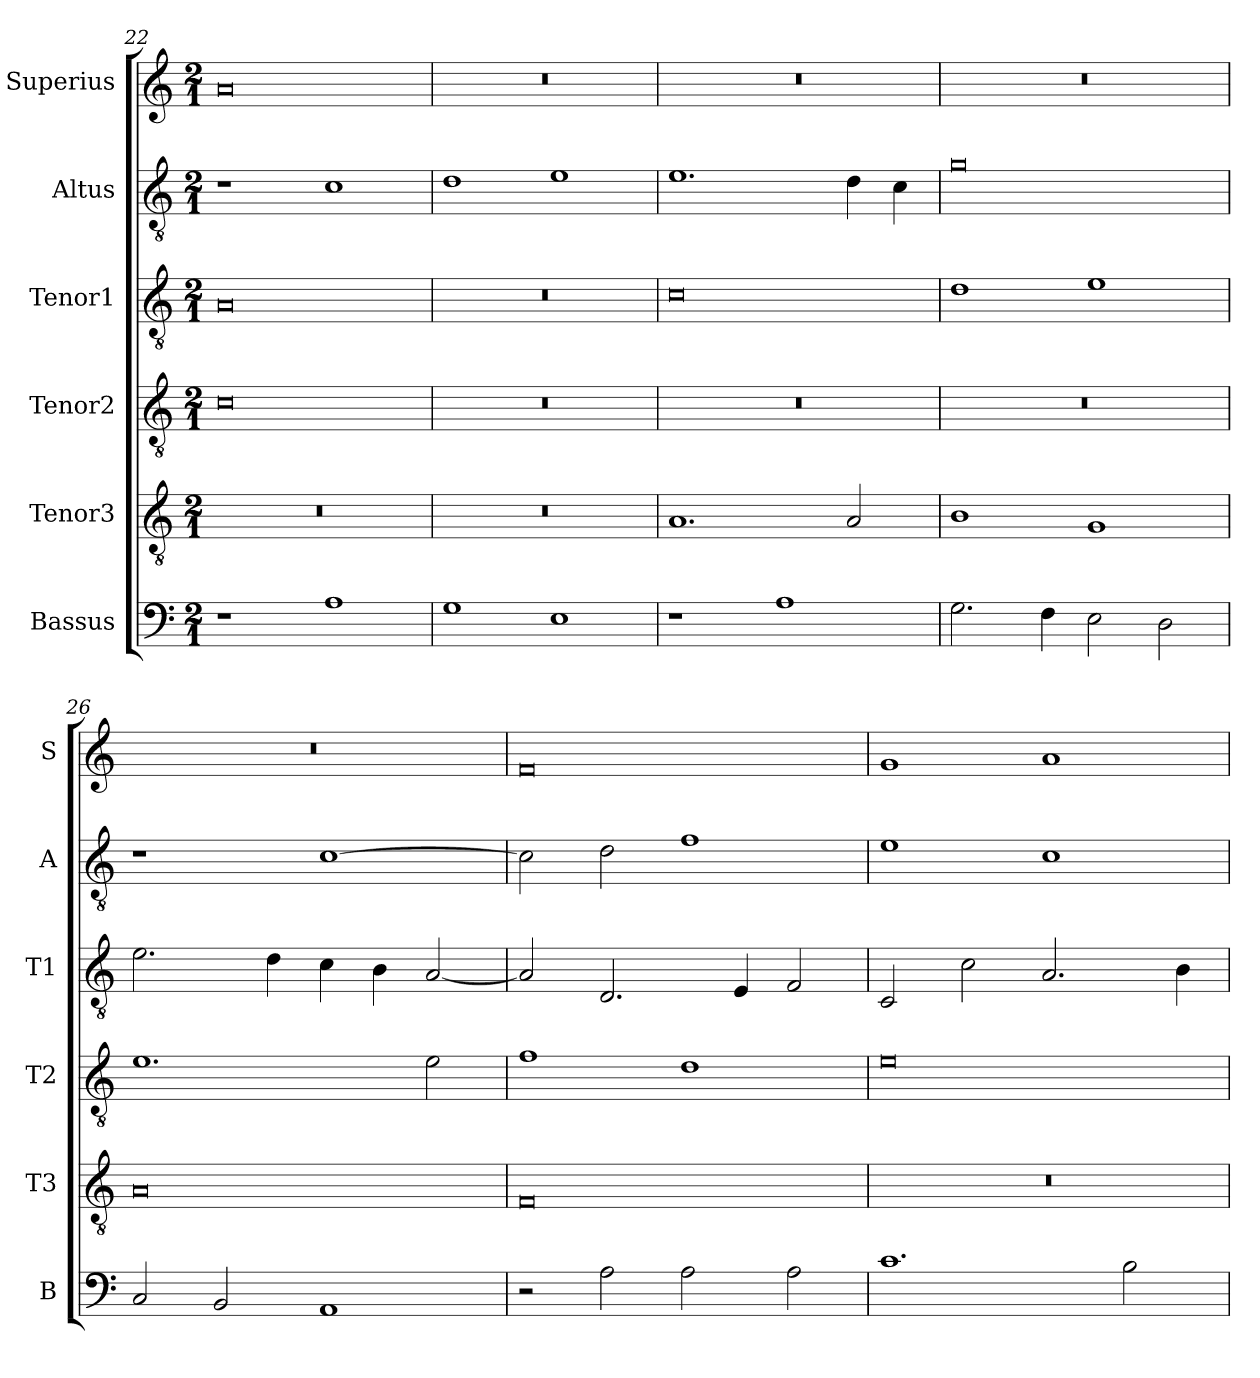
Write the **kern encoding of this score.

**kern	**kern	**kern	**kern	**kern	**kern
*part6	*part5	*part4	*part3	*part2	*part1
*staff6	*staff5	*staff4	*staff3	*staff2	*staff1
*I"Bassus	*I"Tenor3	*I"Tenor2	*I"Tenor1	*I"Altus	*I"Superius
*I'B	*I'T3	*I'T2	*I'T1	*I'A	*I'S
*clefF4	*clefGv2	*clefGv2	*clefGv2	*clefGv2	*clefG2
*k[]	*k[]	*k[]	*k[]	*k[]	*k[]
*M2/1	*M2/1	*M2/1	*M2/1	*M2/1	*M2/1
=22	=22	=22	=22	=22	=22
1r	0r	0c	0A	1r	0a
1A	.	.	.	1c	.
=23	=23	=23	=23	=23	=23
1G	0r	0r	0r	1d	0r
1E	.	.	.	1e	.
=24	=24	=24	=24	=24	=24
1r	1.A	0r	0c	1.e	0r
1A	.	.	.	.	.
.	2A/	.	.	4d\	.
.	.	.	.	4c\	.
=25	=25	=25	=25	=25	=25
2.G\	1B	0r	1d	0g	0r
4F\	.	.	.	.	.
2E\	1G	.	1e	.	.
2D\	.	.	.	.	.
=26	=26	=26	=26	=26	=26
2C/	0A	1.e	2.e\	1r	0r
2BB/	.	.	.	.	.
.	.	.	4d\	.	.
1AA	.	.	4c\	[1c	.
.	.	.	4B\	.	.
.	.	2e\	[2A/	.	.
=27	=27	=27	=27	=27	=27
2r	0F	1f	2A/]	2c\]	0f
2A\	.	.	2.D/	2d\	.
2A\	.	1d	.	1f	.
.	.	.	4E/	.	.
2A\	.	.	2F/	.	.
=28	=28	=28	=28	=28	=28
1.c	0r	0e	2C/	1e	1g
.	.	.	2c\	.	.
.	.	.	2.A/	1c	1a
2B\	.	.	.	.	.
.	.	.	4B\	.	.
=	=	=	=	=	=
*-	*-	*-	*-	*-	*-
